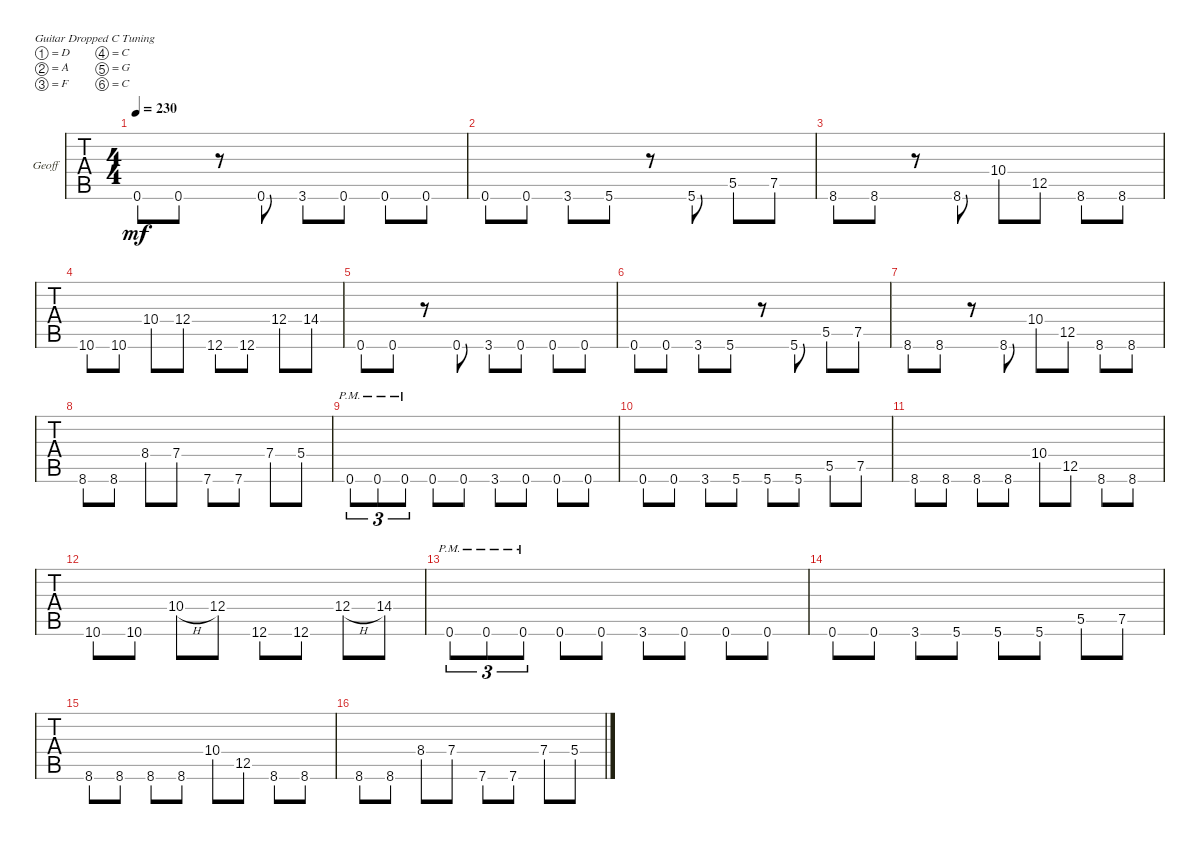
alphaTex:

\bracketExtendMode groupsimilarinstruments
\firstSystemTrackNameOrientation horizontal
\otherSystemsTrackNameOrientation horizontal
\track ("GeoFuck" "Geoff") {instrument acousticgrandpiano}
\staff {tabs}
\tuning (D4 A3 F3 C3 G2 C2)
\displaytranspose 12
\ts (4 4)
\tempo 230
\clef g2
\ks c
0.6.8{dy mf instrument acousticgrandpiano} 0.6.8 r.8 0.6.8 3.6.8 0.6.8 0.6.8 0.6.8 |
0.6.8 0.6.8 3.6.8 5.6.8 r.8 5.6.8 5.5.8 7.5.8 |
8.6.8 8.6.8 r.8 8.6.8 10.4.8 12.5.8 8.6.8 8.6.8 |
10.6.8 10.6.8 10.4.8 12.4.8 12.6.8 12.6.8 12.4.8 14.4.8 |
0.6.8 0.6.8 r.8 0.6.8 3.6.8 0.6.8 0.6.8 0.6.8 |
0.6.8 0.6.8 3.6.8 5.6.8 r.8 5.6.8 5.5.8 7.5.8 |
8.6.8 8.6.8 r.8 8.6.8 10.4.8 12.5.8 8.6.8 8.6.8 |
8.6.8 8.6.8 8.4.8 7.4.8 7.6.8 7.6.8 7.4.8 5.4.8 |
0.6{pm}.8{tu (3 2)} 0.6{pm}.8{tu (3 2)} 0.6{pm}.8{tu (3 2)} 0.6.8 0.6.8 3.6.8 0.6.8 0.6.8 0.6.8 |
0.6.8 0.6.8 3.6.8 5.6.8 5.6.8 5.6.8 5.5.8 7.5.8 |
8.6.8 8.6.8 8.6.8 8.6.8 10.4.8 12.5.8 8.6.8 8.6.8 |
10.6.8 10.6.8 10.4{h}.8 12.4.8 12.6.8 12.6.8 12.4{h}.8 14.4.8 |
0.6{pm}.8{tu (3 2)} 0.6{pm}.8{tu (3 2)} 0.6{pm}.8{tu (3 2)} 0.6.8 0.6.8 3.6.8 0.6.8 0.6.8 0.6.8 |
0.6.8 0.6.8 3.6.8 5.6.8 5.6.8 5.6.8 5.5.8 7.5.8 |
8.6.8 8.6.8 8.6.8 8.6.8 10.4.8 12.5.8 8.6.8 8.6.8 |
8.6.8 8.6.8 8.4.8 7.4.8 7.6.8 7.6.8 7.4.8 5.4.8
